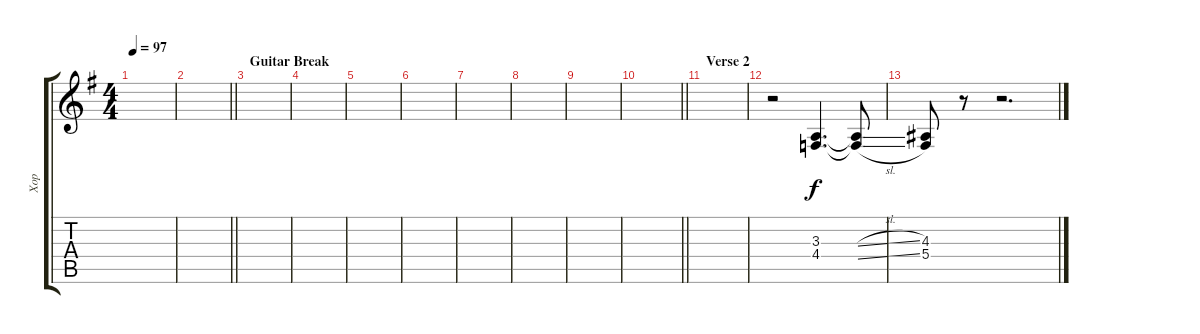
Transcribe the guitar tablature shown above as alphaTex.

\track ("Хор" "Хор") {instrument choiraahs}
\staff {score tabs}
\tuning (Eb4 Bb3 Gb3 Db3 Ab2 Eb2) {hide}
\ts (4 4)
\tempo 97
\clef g2
\ks eminor
|
\barLineRight lightlight
|
\section ("" "Guitar Break")
|
|
|
|
|
|
|
\barLineRight lightlight
|
\section ("" "Verse 2")
|
r.2 (3.3 4.4).4{d} (3.3{sl t} 4.4{sl t}).8 |
(4.3 5.4).8 r.8 r.2{d}
